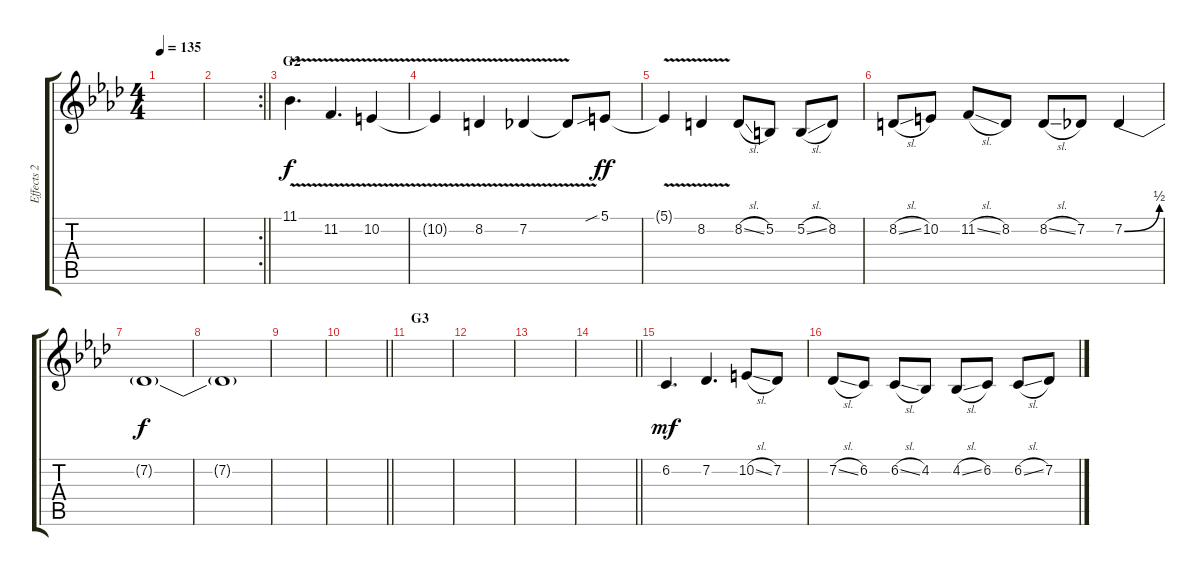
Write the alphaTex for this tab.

\track ("Effects 2" "Effects 2") {instrument fx7echoes}
\staff {score tabs}
\tuning (B3 Gb3 D3 A2 E2 B1) {hide}
\ts (4 4)
\tempo 135
\clef g2
\ks fminor
|
\rc 2
\barLineRight lightlight
|
\section ("" "G2")
11.1{v}.4{d volume 16 instrument distortionguitar} 11.2{v}.4{d} 10.2{v}.4 |
10.2{t}.4 8.2{v}.4 7.2{v}.4 7.2{t}.8{dy f} 5.1{sib}.8{dy ff} |
5.1{v t}.4 8.2{v}.4 8.2{sl}.8 5.2.8 5.2{sl}.8 8.2.8 |
8.2{sl}.8 10.2.8 11.2{sl}.8 8.2.8 8.2{sl}.8 7.2.8 7.2{be (bend 0 0 60 2)}.4 |
7.2{t}.1{dy f volume 0} |
7.2{t}.1 |
|
\barLineRight lightlight
|
\section ("" "G3")
|
|
|
\barLineRight lightlight
|
\section ("" "")
6.2.4{d dy mf} 7.2.4{d} 10.2{sl}.8 7.2.8 |
7.2{sl}.8 6.2.8 6.2{sl}.8 4.2.8 4.2{sl}.8 6.2.8 6.2{sl}.8 7.2.8
